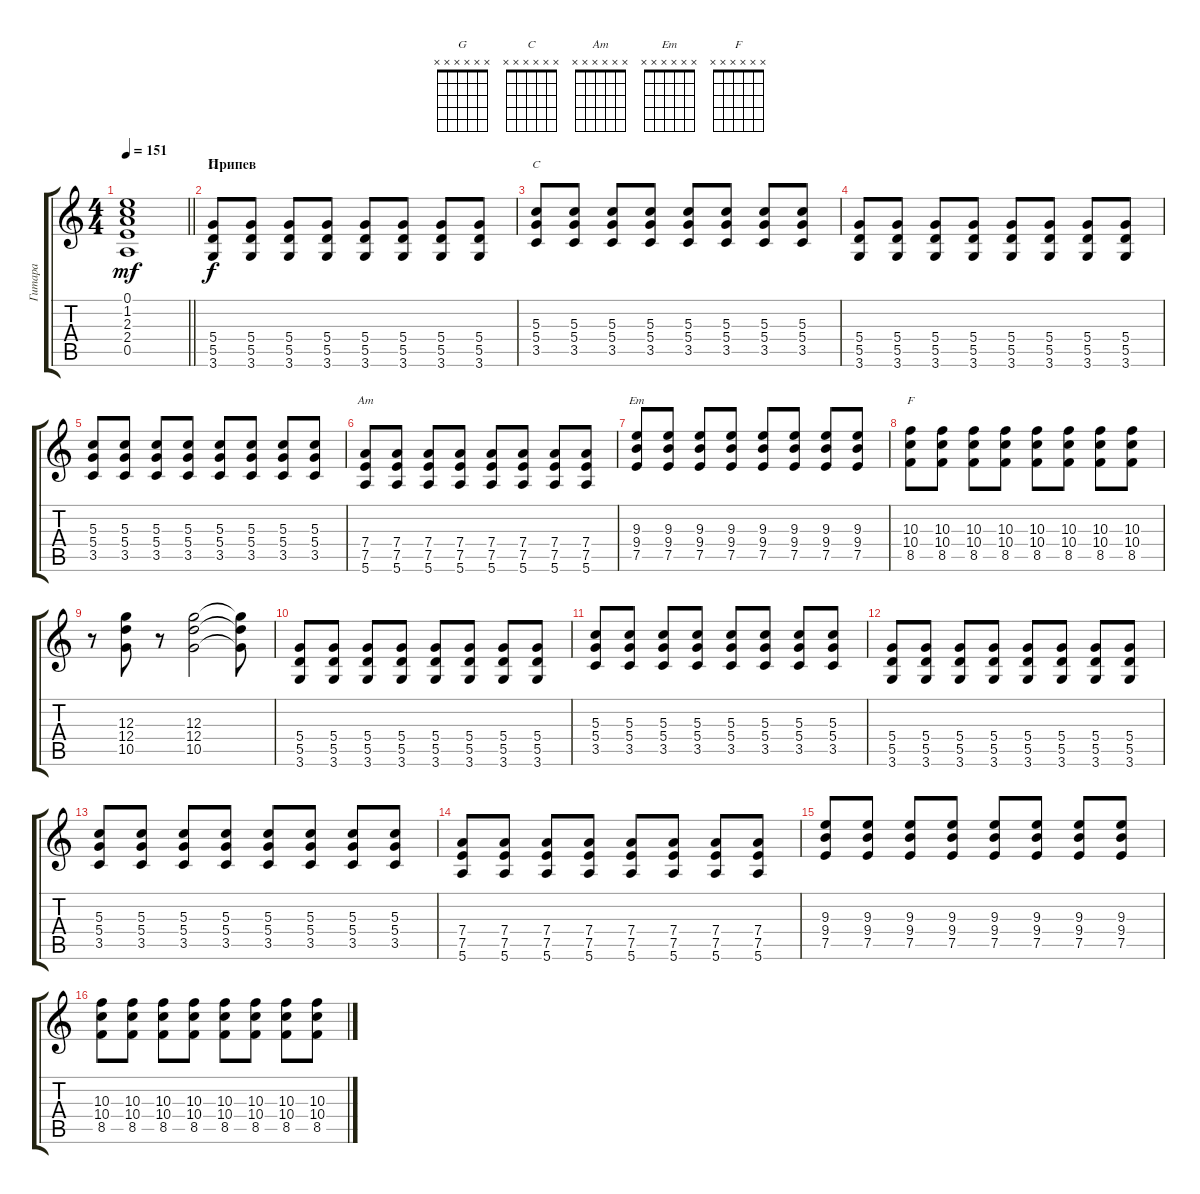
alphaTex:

\track ("Гитара" "Гитара") {instrument acousticguitarsteel}
\staff {score tabs}
\tuning (E4 B3 G3 D3 A2 E2) {hide}
\chord ("G" x x x x x x)
\chord ("C" x x x x x x)
\chord ("Am" x x x x x x)
\chord ("Em" x x x x x x)
\chord ("F" x x x x x x)
\ts (4 4)
\tempo 151
\clef g2
\barLineRight lightlight
\ks c
(0.1{t} 1.2{t} 2.3{t} 2.4{t} 0.5{t}).1{dy mf} |
\section ("" "Припев")
(5.4 5.5 3.6).8{ch "G" dy f volume 15 instrument distortionguitar} (5.4 5.5 3.6).8 (5.4 5.5 3.6).8 (5.4 5.5 3.6).8 (5.4 5.5 3.6).8 (5.4 5.5 3.6).8 (5.4 5.5 3.6).8 (5.4 5.5 3.6).8 |
(5.3 5.4 3.5).8{ch "C"} (5.3 5.4 3.5).8 (5.3 5.4 3.5).8 (5.3 5.4 3.5).8 (5.3 5.4 3.5).8 (5.3 5.4 3.5).8 (5.3 5.4 3.5).8 (5.3 5.4 3.5).8 |
(5.4 5.5 3.6).8 (5.4 5.5 3.6).8 (5.4 5.5 3.6).8 (5.4 5.5 3.6).8 (5.4 5.5 3.6).8 (5.4 5.5 3.6).8 (5.4 5.5 3.6).8 (5.4 5.5 3.6).8 |
(5.3 5.4 3.5).8 (5.3 5.4 3.5).8 (5.3 5.4 3.5).8 (5.3 5.4 3.5).8 (5.3 5.4 3.5).8 (5.3 5.4 3.5).8 (5.3 5.4 3.5).8 (5.3 5.4 3.5).8 |
(7.4 7.5 5.6).8{ch "Am"} (7.4 7.5 5.6).8 (7.4 7.5 5.6).8 (7.4 7.5 5.6).8 (7.4 7.5 5.6).8 (7.4 7.5 5.6).8 (7.4 7.5 5.6).8 (7.4 7.5 5.6).8 |
(9.3 9.4 7.5).8{ch "Em"} (9.3 9.4 7.5).8 (9.3 9.4 7.5).8 (9.3 9.4 7.5).8 (9.3 9.4 7.5).8 (9.3 9.4 7.5).8 (9.3 9.4 7.5).8 (9.3 9.4 7.5).8 |
(10.3 10.4 8.5).8{ch "F"} (10.3 10.4 8.5).8 (10.3 10.4 8.5).8 (10.3 10.4 8.5).8 (10.3 10.4 8.5).8 (10.3 10.4 8.5).8 (10.3 10.4 8.5).8 (10.3 10.4 8.5).8 |
r.8 (12.3 12.4 10.5).8 r.8 (12.3 12.4 10.5).2 (12.3{t} 12.4{t} 10.5{t}).8 |
(5.4 5.5 3.6).8 (5.4 5.5 3.6).8 (5.4 5.5 3.6).8 (5.4 5.5 3.6).8 (5.4 5.5 3.6).8 (5.4 5.5 3.6).8 (5.4 5.5 3.6).8 (5.4 5.5 3.6).8 |
(5.3 5.4 3.5).8 (5.3 5.4 3.5).8 (5.3 5.4 3.5).8 (5.3 5.4 3.5).8 (5.3 5.4 3.5).8 (5.3 5.4 3.5).8 (5.3 5.4 3.5).8 (5.3 5.4 3.5).8 |
(5.4 5.5 3.6).8 (5.4 5.5 3.6).8 (5.4 5.5 3.6).8 (5.4 5.5 3.6).8 (5.4 5.5 3.6).8 (5.4 5.5 3.6).8 (5.4 5.5 3.6).8 (5.4 5.5 3.6).8 |
(5.3 5.4 3.5).8 (5.3 5.4 3.5).8 (5.3 5.4 3.5).8 (5.3 5.4 3.5).8 (5.3 5.4 3.5).8 (5.3 5.4 3.5).8 (5.3 5.4 3.5).8 (5.3 5.4 3.5).8 |
(7.4 7.5 5.6).8 (7.4 7.5 5.6).8 (7.4 7.5 5.6).8 (7.4 7.5 5.6).8 (7.4 7.5 5.6).8 (7.4 7.5 5.6).8 (7.4 7.5 5.6).8 (7.4 7.5 5.6).8 |
(9.3 9.4 7.5).8 (9.3 9.4 7.5).8 (9.3 9.4 7.5).8 (9.3 9.4 7.5).8 (9.3 9.4 7.5).8 (9.3 9.4 7.5).8 (9.3 9.4 7.5).8 (9.3 9.4 7.5).8 |
(10.3 10.4 8.5).8 (10.3 10.4 8.5).8 (10.3 10.4 8.5).8 (10.3 10.4 8.5).8 (10.3 10.4 8.5).8 (10.3 10.4 8.5).8 (10.3 10.4 8.5).8 (10.3 10.4 8.5).8
